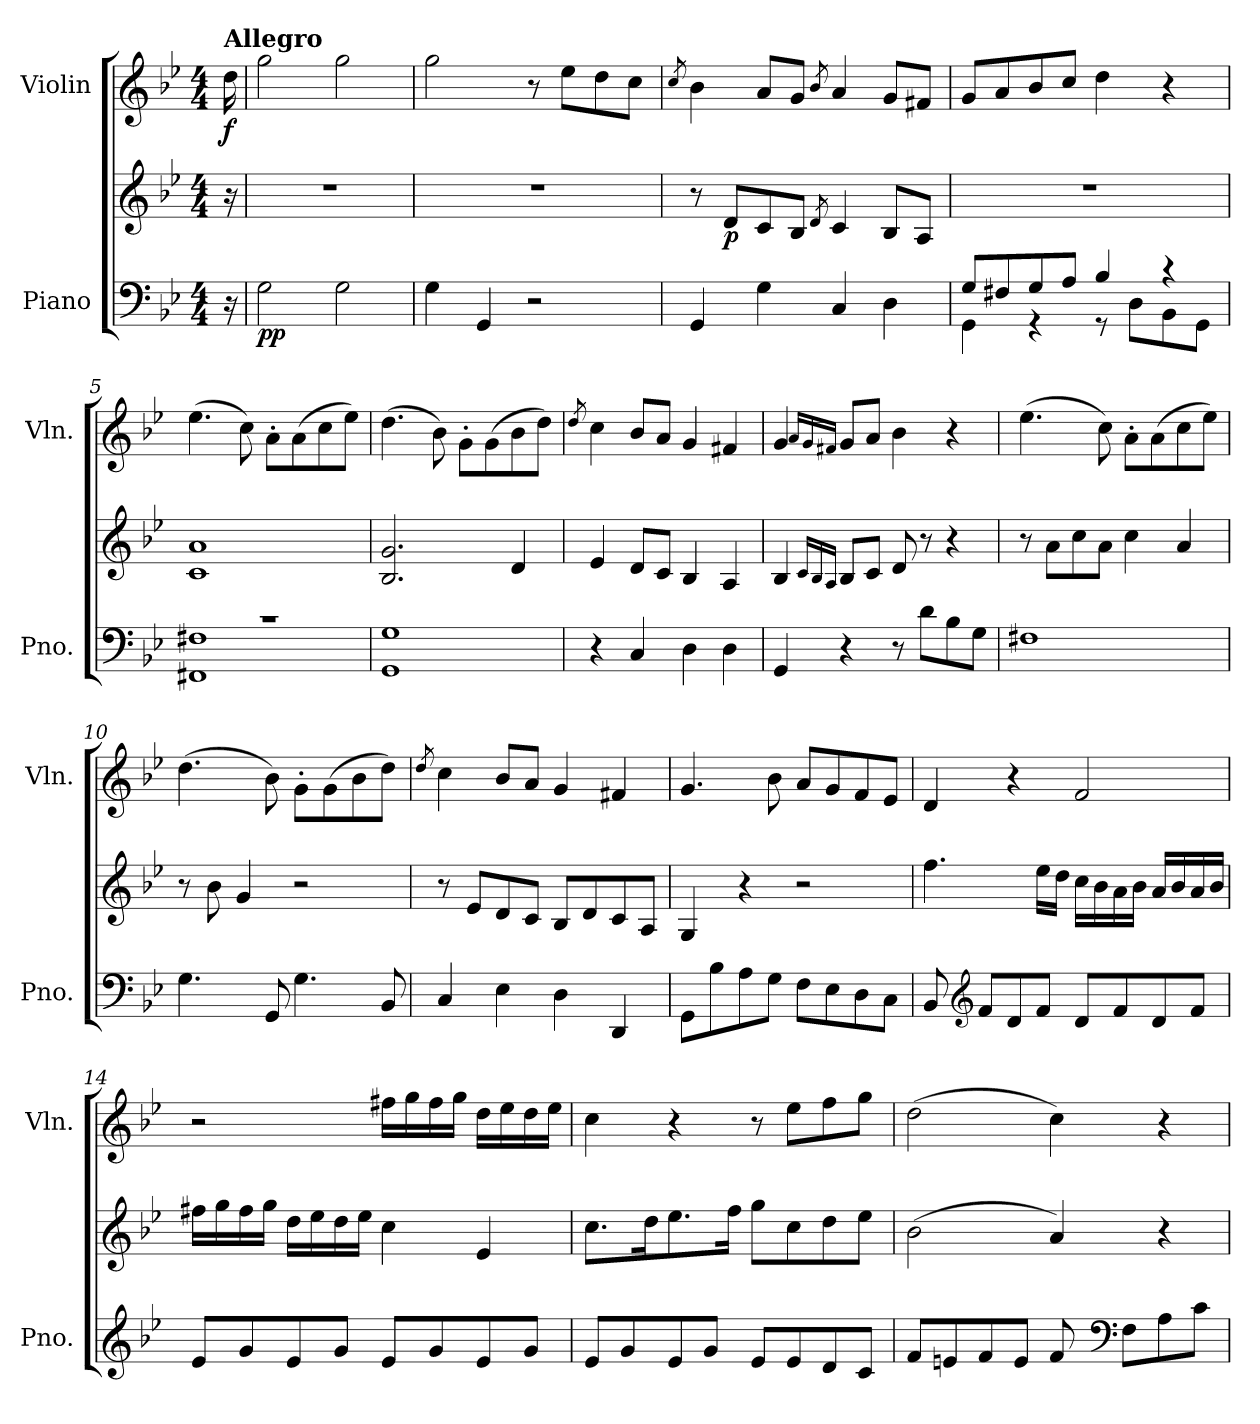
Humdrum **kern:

**kern	**kern	**dynam	**kern	**dynam
*part2	*part2	*part2	*part1	*part1
*staff3	*staff2	*staff2/3	*staff1	*staff1
*I"Piano	*	*	*I"Violin	*
*I'Pno.	*	*	*I'Vln.	*
*clefF4	*clefG2	*	*clefG2	*
*k[b-e-]	*k[b-e-]	*	*k[b-e-]	*
*M4/4	*M4/4	*	*M4/4	*
=	=	=	=	=
!	!	!	!LO:TX:a:B:t=Allegro	!
!	!	!	!	!LO:DY:b
16r	16r	.	16dd\	f
=1	=1	=1	=1	=1
!	!	!LO:DY:b=2	!	!
2G\	1r	pp	2gg\	.
2G\	.	.	2gg\	.
=2	=2	=2	=2	=2
4G\	1r	.	2gg\	.
4GG/	.	.	.	.
2r	.	.	8r	.
.	.	.	8ee-\L	.
.	.	.	8dd\	.
.	.	.	8cc\J	.
=3	=3	=3	=3	=3
.	.	.	8qcc/	.
4GG/	8r	.	4b-\	.
!	!	!LO:DY:b	!	!
.	8d/L	p	.	.
4G\	8c/	.	8a/L	.
.	8B-/J	.	8g/J	.
.	8qd/	.	8qb-/	.
4C/	4c/	.	4a/	.
4D\	8B-/L	.	8g/L	.
.	8A/J	.	8f#X/J	.
=4	=4	=4	=4	=4
*^	*	*	*	*
8G/L	4GG\	1r	.	8g/L	.
8F#X/	.	.	.	8a/	.
8G/	4r	.	.	8b-/	.
8A/J	.	.	.	8cc/J	.
4B-/	8r	.	.	4dd\	.
.	8D\L	.	.	.	.
4r	8BB-\	.	.	4r	.
.	8GG\J	.	.	.	.
=5	=5	=5	=5	=5	=5
1r	1FF#X 1F#X	1c 1a	.	(>4.ee-\	.
.	.	.	.	8cc\)	.
.	.	.	.	8a'\L	.
.	.	.	.	(>8a\	.
.	.	.	.	8cc\	.
.	.	.	.	8ee-\J)	.
*v	*v	*	*	*	*
=6	=6	=6	=6	=6
1GG 1G	2.B-/ 2.g/	.	(>4.dd\	.
.	.	.	8b-\)	.
.	.	.	8g'\L	.
.	.	.	(>8g\	.
.	4d/	.	8b-\	.
.	.	.	8dd\J)	.
=7	=7	=7	=7	=7
.	.	.	8qdd/	.
4r	4e-/	.	4cc\	.
4C/	8d/L	.	8b-/L	.
.	8c/J	.	8a/J	.
4D\	4B-/	.	4g/	.
4D\	4A/	.	4f#X/	.
=8	=8	=8	=8	=8
4GG/	4B-/	.	4g/	.
.	16qc/LL	.	16qa/LL	.
.	16qB-/	.	16qg/	.
.	16qA/JJ	.	16qf#X/JJ	.
4r	8B-/L	.	8g/L	.
.	8c/J	.	8a/J	.
8r	8d/	.	4b-\	.
8d\L	8r	.	.	.
8B-\	4r	.	4r	.
8G\J	.	.	.	.
=9	=9	=9	=9	=9
1F#X	8r	.	(>4.ee-\	.
.	8a\L	.	.	.
.	8cc\	.	.	.
.	8a\J	.	8cc\)	.
.	4cc\	.	8a'\L	.
.	.	.	(>8a\	.
.	4a/	.	8cc\	.
.	.	.	8ee-\J)	.
=10	=10	=10	=10	=10
4.G\	8r	.	(>4.dd\	.
.	8b-\	.	.	.
.	4g/	.	.	.
8GG/	.	.	8b-\)	.
4.G\	2r	.	8g'\L	.
.	.	.	(>8g\	.
.	.	.	8b-\	.
8BB-/	.	.	8dd\J)	.
=11	=11	=11	=11	=11
.	.	.	8qdd/	.
4C/	8r	.	4cc\	.
.	8e-/L	.	.	.
4E-\	8d/	.	8b-/L	.
.	8c/J	.	8a/J	.
4D\	8B-/L	.	4g/	.
.	8d/	.	.	.
4DD/	8c/	.	4f#X/	.
.	8A/J	.	.	.
=12	=12	=12	=12	=12
8GG\L	4G/	.	4.g/	.
8B-\	.	.	.	.
8A\	4r	.	.	.
8G\J	.	.	8b-\	.
8F\L	2r	.	8a/L	.
8E-\	.	.	8g/	.
8D\	.	.	8f/	.
8C\J	.	.	8e-/J	.
=13	=13	=13	=13	=13
8BB-/	4.ff\	.	4d/	.
*clefG2	*	*	*	*
8f/L	.	.	.	.
8d/	.	.	4r	.
8f/J	16ee-\LL	.	.	.
.	16dd\JJ	.	.	.
8d/L	16cc\LL	.	2f/	.
.	16b-\	.	.	.
8f/	16a\	.	.	.
.	16b-\JJ	.	.	.
8d/	16a/LL	.	.	.
.	16b-/	.	.	.
8f/J	16a/	.	.	.
.	16b-/JJ	.	.	.
=14	=14	=14	=14	=14
8e-/L	16ff#X\LL	.	2r	.
.	16gg\	.	.	.
8g/	16ff#\	.	.	.
.	16gg\JJ	.	.	.
8e-/	16dd\LL	.	.	.
.	16ee-\	.	.	.
8g/J	16dd\	.	.	.
.	16ee-\JJ	.	.	.
8e-/L	4cc\	.	16ff#X\LL	.
.	.	.	16gg\	.
8g/	.	.	16ff#\	.
.	.	.	16gg\JJ	.
8e-/	4e-/	.	16dd\LL	.
.	.	.	16ee-\	.
8g/J	.	.	16dd\	.
.	.	.	16ee-\JJ	.
=15	=15	=15	=15	=15
8e-/L	8.cc\L	.	4cc\	.
8g/	.	.	.	.
.	16dd\K	.	.	.
8e-/	8.ee-\	.	4r	.
8g/J	.	.	.	.
.	16ff\Jk	.	.	.
8e-/L	8gg\L	.	8r	.
8e-/	8cc\	.	8ee-\L	.
8d/	8dd\	.	8ff\	.
8c/J	8ee-\J	.	8gg\J	.
=16	=16	=16	=16	=16
8f/L	(>2b-\	.	(>2dd\	.
8en/	.	.	.	.
8f/	.	.	.	.
8e/J	.	.	.	.
8f/	4a/)	.	4cc\)	.
*clefF4	*	*	*	*
8F\L	.	.	.	.
8A\	4r	.	4r	.
8c\J	.	.	.	.
=	=	=	=	=
*-	*-	*-	*-	*-
